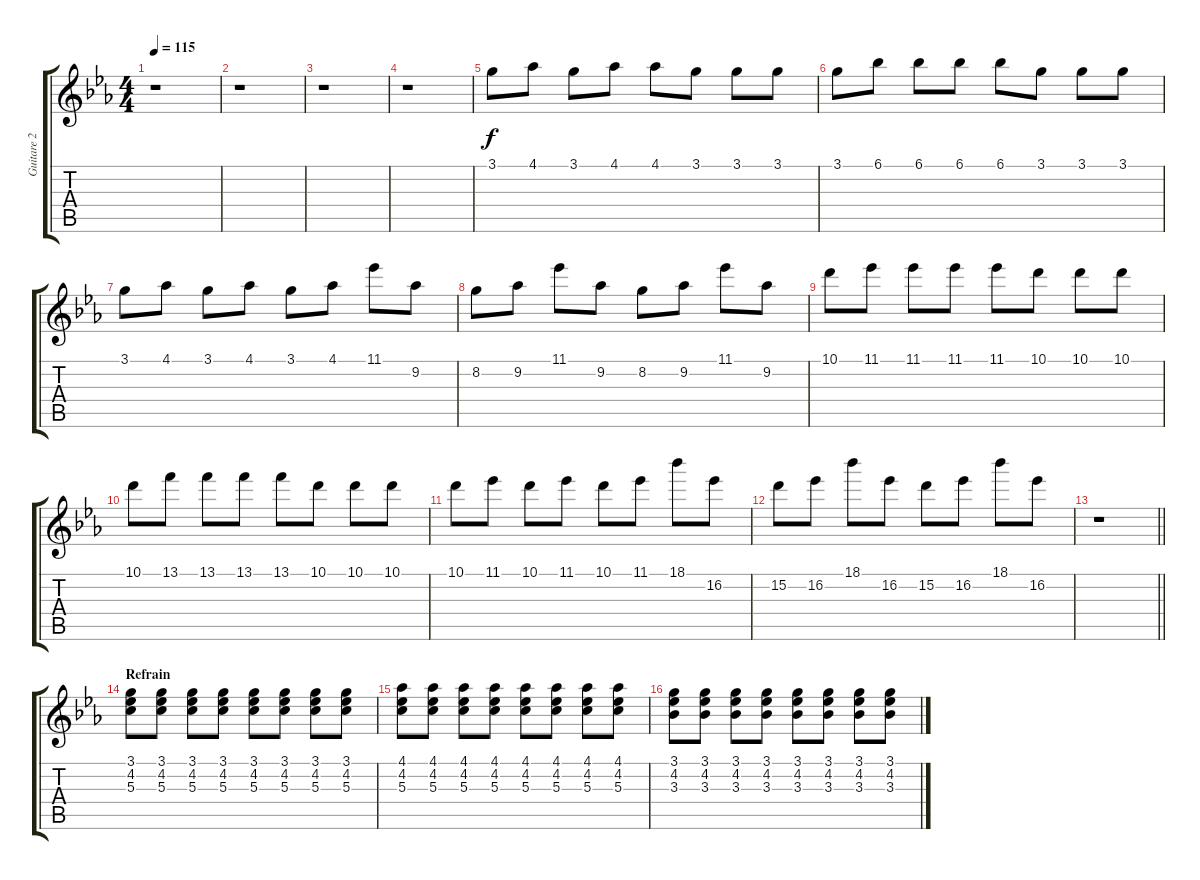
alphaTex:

\track ("Guitare 2" "Guitare 2") {instrument overdrivenguitar}
\staff {score tabs}
\tuning (E4 B3 G3 D3 A2 E2) {hide}
\ts (4 4)
\tempo 115
\clef g2
\ks eb
r.1{dy f} |
r.1 |
r.1 |
r.1 |
3.1.8 4.1.8 3.1.8 4.1.8 4.1.8 3.1.8 3.1.8 3.1.8 |
3.1.8 6.1.8 6.1.8 6.1.8 6.1.8 3.1.8 3.1.8 3.1.8 |
3.1.8 4.1.8 3.1.8 4.1.8 3.1.8 4.1.8 11.1.8 9.2.8 |
8.2.8 9.2.8 11.1.8 9.2.8 8.2.8 9.2.8 11.1.8 9.2.8 |
10.1.8 11.1.8 11.1.8 11.1.8 11.1.8 10.1.8 10.1.8 10.1.8 |
10.1.8 13.1.8 13.1.8 13.1.8 13.1.8 10.1.8 10.1.8 10.1.8 |
10.1.8 11.1.8 10.1.8 11.1.8 10.1.8 11.1.8 18.1.8 16.2.8 |
15.2.8 16.2.8 18.1.8 16.2.8 15.2.8 16.2.8 18.1.8 16.2.8 |
\barLineRight lightlight
r.1 |
\section ("" "Refrain")
(3.1 4.2 5.3).8 (3.1 4.2 5.3).8 (3.1 4.2 5.3).8 (3.1 4.2 5.3).8 (3.1 4.2 5.3).8 (3.1 4.2 5.3).8 (3.1 4.2 5.3).8 (3.1 4.2 5.3).8 |
(4.1 4.2 5.3).8 (4.1 4.2 5.3).8 (4.1 4.2 5.3).8 (4.1 4.2 5.3).8 (4.1 4.2 5.3).8 (4.1 4.2 5.3).8 (4.1 4.2 5.3).8 (4.1 4.2 5.3).8 |
(3.1 4.2 3.3).8 (3.1 4.2 3.3).8 (3.1 4.2 3.3).8 (3.1 4.2 3.3).8 (3.1 4.2 3.3).8 (3.1 4.2 3.3).8 (3.1 4.2 3.3).8 (3.1 4.2 3.3).8
